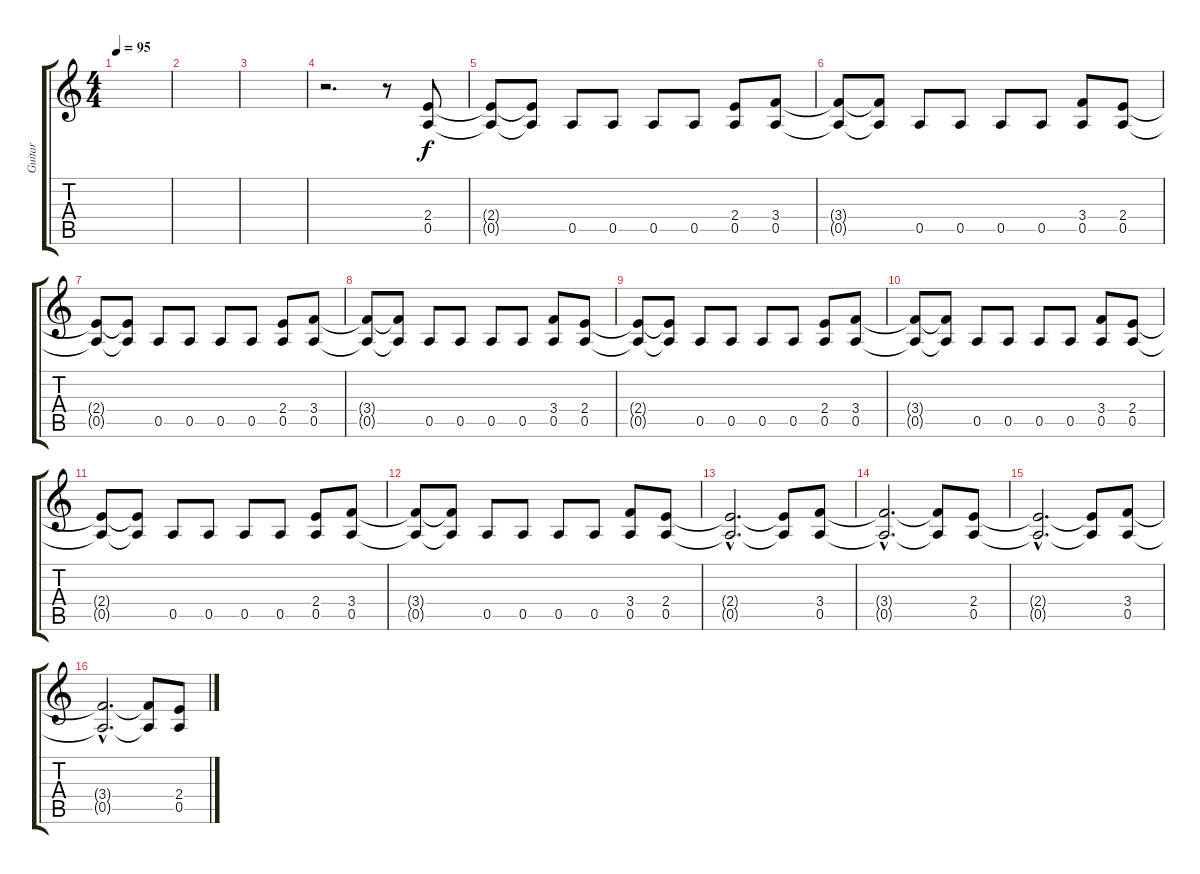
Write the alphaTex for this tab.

\track ("Guitar" "Guitar") {instrument distortionguitar}
\staff {score tabs}
\tuning (E4 B3 G3 D3 A2 E2) {hide}
\ts (4 4)
\tempo 95
\clef g2
\ks c
|
|
|
r.2{d} r.8 (2.4 0.5).8 |
(2.4{t} 0.5{t}).8 (2.4{t} 0.5{t}).8 0.5.8 0.5.8 0.5.8 0.5.8 (2.4 0.5).8 (3.4 0.5).8 |
(3.4{t} 0.5{t}).8 (3.4{t} 0.5{t}).8 0.5.8 0.5.8 0.5.8 0.5.8 (3.4 0.5).8 (2.4 0.5).8 |
(2.4{t} 0.5{t}).8 (2.4{t} 0.5{t}).8 0.5.8 0.5.8 0.5.8 0.5.8 (2.4 0.5).8 (3.4 0.5).8 |
(3.4{t} 0.5{t}).8 (3.4{t} 0.5{t}).8 0.5.8 0.5.8 0.5.8 0.5.8 (3.4 0.5).8 (2.4 0.5).8 |
(2.4{t} 0.5{t}).8 (2.4{t} 0.5{t}).8 0.5.8 0.5.8 0.5.8 0.5.8 (2.4 0.5).8 (3.4 0.5).8 |
(3.4{t} 0.5{t}).8 (3.4{t} 0.5{t}).8 0.5.8 0.5.8 0.5.8 0.5.8 (3.4 0.5).8 (2.4 0.5).8 |
(2.4{t} 0.5{t}).8 (2.4{t} 0.5{t}).8 0.5.8 0.5.8 0.5.8 0.5.8 (2.4 0.5).8 (3.4 0.5).8 |
(3.4{t} 0.5{t}).8 (3.4{t} 0.5{t}).8 0.5.8 0.5.8 0.5.8 0.5.8 (3.4 0.5).8 (2.4 0.5).8 |
(2.4{hac t} 0.5{hac t}).2{d} (2.4{t} 0.5{t}).8 (3.4 0.5).8 |
(3.4{hac t} 0.5{hac t}).2{d} (3.4{t} 0.5{t}).8 (2.4 0.5).8 |
(2.4{hac t} 0.5{hac t}).2{d} (2.4{t} 0.5{t}).8 (3.4 0.5).8 |
(3.4{hac t} 0.5{hac t}).2{d} (3.4{t} 0.5{t}).8 (2.4 0.5).8
